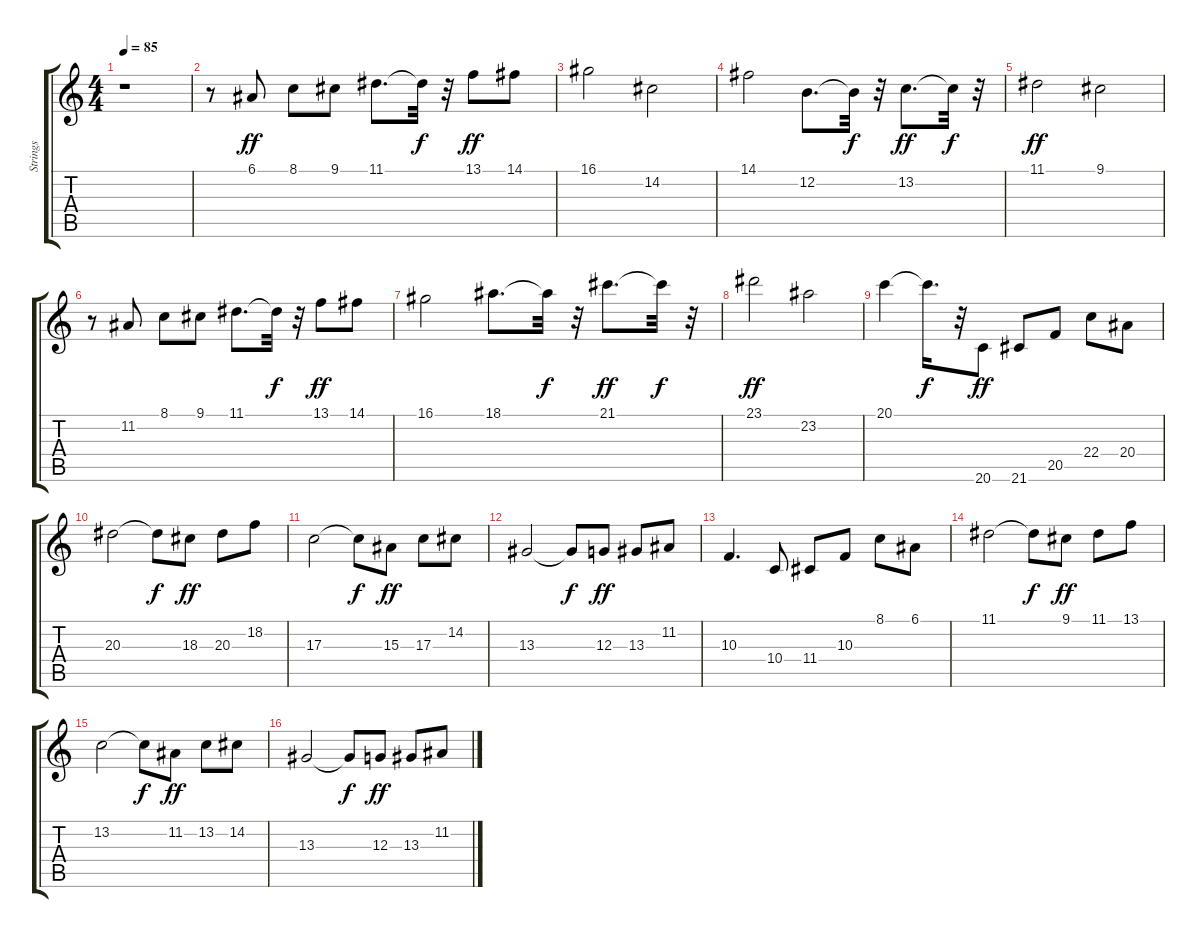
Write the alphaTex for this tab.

\track ("Strings" "Strings") {instrument stringensemble1}
\staff {score tabs}
\tuning (E4 B3 G3 D3 A2 E2) {hide}
\ts (4 4)
\tempo 85
\clef g2
\ks c
r.1{dy ff} |
r.8 6.1.8 8.1.8 9.1.8 11.1.8{d} 11.1{t}.32{dy f} r.32 13.1.8{dy ff} 14.1.8 |
16.1.2 14.2.2 |
14.1.2 12.2.8{d} 12.2{t}.32{dy f} r.32 13.2.8{d dy ff} 13.2{t}.32{dy f} r.32 |
11.1.2{dy ff} 9.1.2 |
r.8 11.2.8 8.1.8 9.1.8 11.1.8{d} 11.1{t}.32{dy f} r.32 13.1.8{dy ff} 14.1.8 |
16.1.2 18.1.8{d} 18.1{t}.32{dy f} r.32 21.1.8{d dy ff} 21.1{t}.32{dy f} r.32 |
23.1.2{dy ff} 23.2.2 |
20.1.4 20.1{t}.16{d dy f} r.32 20.6.8{dy ff} 21.6.8 20.5.8 22.4.8 20.4.8 |
20.3.2 20.3{t}.8{dy f} 18.3.8{dy ff} 20.3.8 18.2.8 |
17.3.2 17.3{t}.8{dy f} 15.3.8{dy ff} 17.3.8 14.2.8 |
13.3.2 13.3{t}.8{dy f} 12.3.8{dy ff} 13.3.8 11.2.8 |
10.3.4{d} 10.4.8 11.4.8 10.3.8 8.1.8 6.1.8 |
11.1.2 11.1{t}.8{dy f} 9.1.8{dy ff} 11.1.8 13.1.8 |
13.2.2 13.2{t}.8{dy f} 11.2.8{dy ff} 13.2.8 14.2.8 |
13.3.2 13.3{t}.8{dy f} 12.3.8{dy ff} 13.3.8 11.2.8
